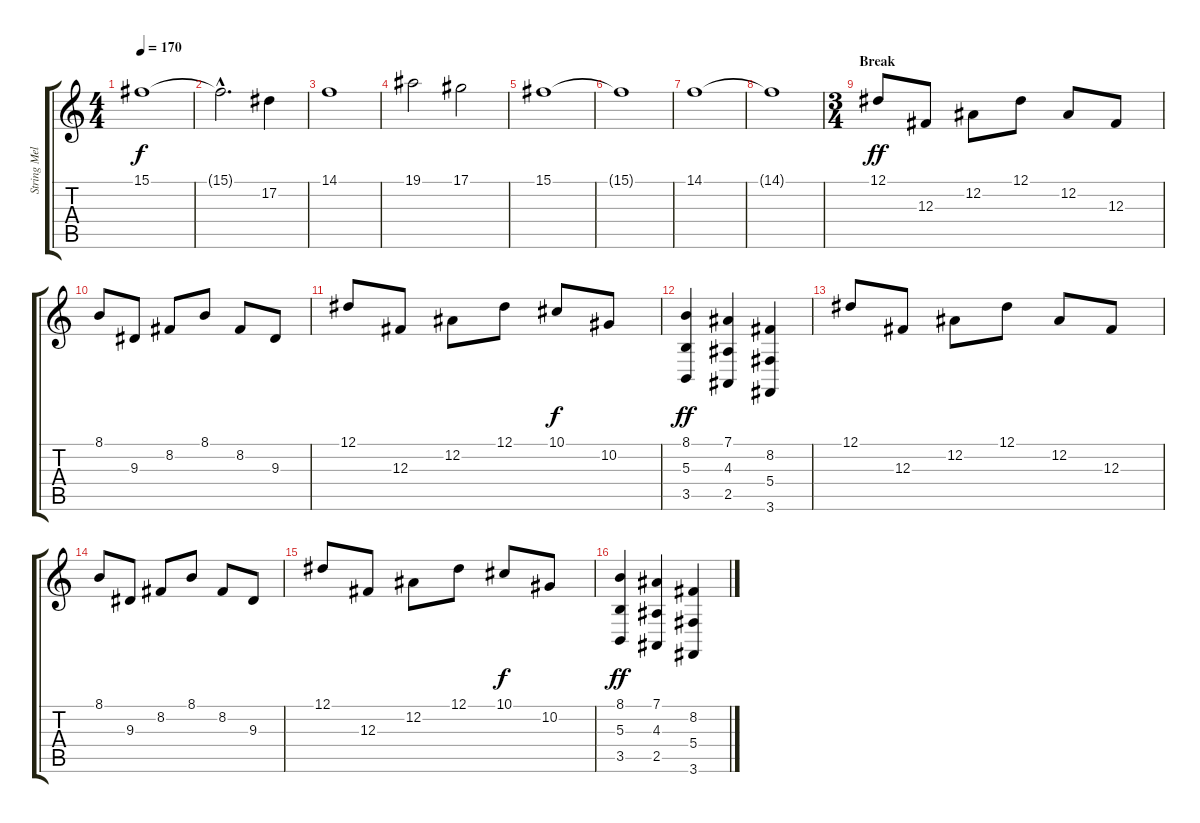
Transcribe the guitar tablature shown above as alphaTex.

\track ("String Melody" "String Mel") {instrument stringensemble1}
\staff {score tabs}
\tuning (Eb4 Bb3 Gb3 Db3 Ab2 Eb2) {hide}
\ts (4 4)
\tempo 170
\clef g2
\ks c
15.1.1{dy f} |
15.1{hac t}.2{d} 17.2.4 |
14.1.1 |
19.1.2 17.1.2 |
15.1.1 |
15.1{t}.1 |
14.1.1 |
14.1{t}.1 |
\ts (3 4)
\section ("" "Break")
12.1.8{dy ff} 12.3.8 12.2.8 12.1.8 12.2.8 12.3.8 |
8.1.8 9.3.8 8.2.8 8.1.8 8.2.8 9.3.8 |
12.1.8 12.3.8 12.2.8 12.1.8 10.1.8{dy f} 10.2.8 |
(8.1 5.3 3.5).4{dy ff} (7.1 4.3 2.5).4 (8.2 5.4 3.6).4 |
12.1.8 12.3.8 12.2.8 12.1.8 12.2.8 12.3.8 |
8.1.8 9.3.8 8.2.8 8.1.8 8.2.8 9.3.8 |
12.1.8 12.3.8 12.2.8 12.1.8 10.1.8{dy f} 10.2.8 |
(8.1 5.3 3.5).4{dy ff} (7.1 4.3 2.5).4 (8.2 5.4 3.6).4
